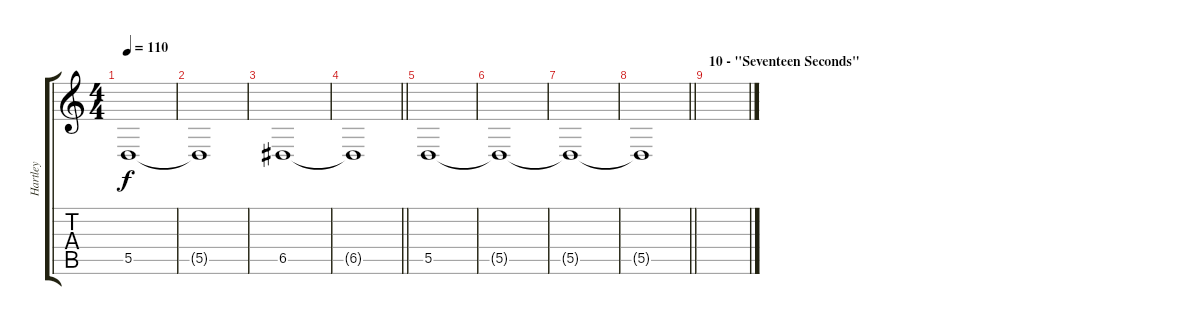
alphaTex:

\track ("Hartley" "Hartley") {instrument acousticgrandpiano}
\staff {score tabs}
\tuning (E4 B3 G3 D3 A2 E2) {hide}
\ts (4 4)
\tempo 110
\clef g2
\ks c
5.5.1{dy f} |
5.5{t}.1 |
6.5.1 |
\barLineRight lightlight
6.5{t}.1 |
5.5.1 |
5.5{t}.1 |
5.5{t}.1 |
\barLineRight lightlight
5.5{t}.1 |
\section ("" "10 - \"Seventeen Seconds\"")
